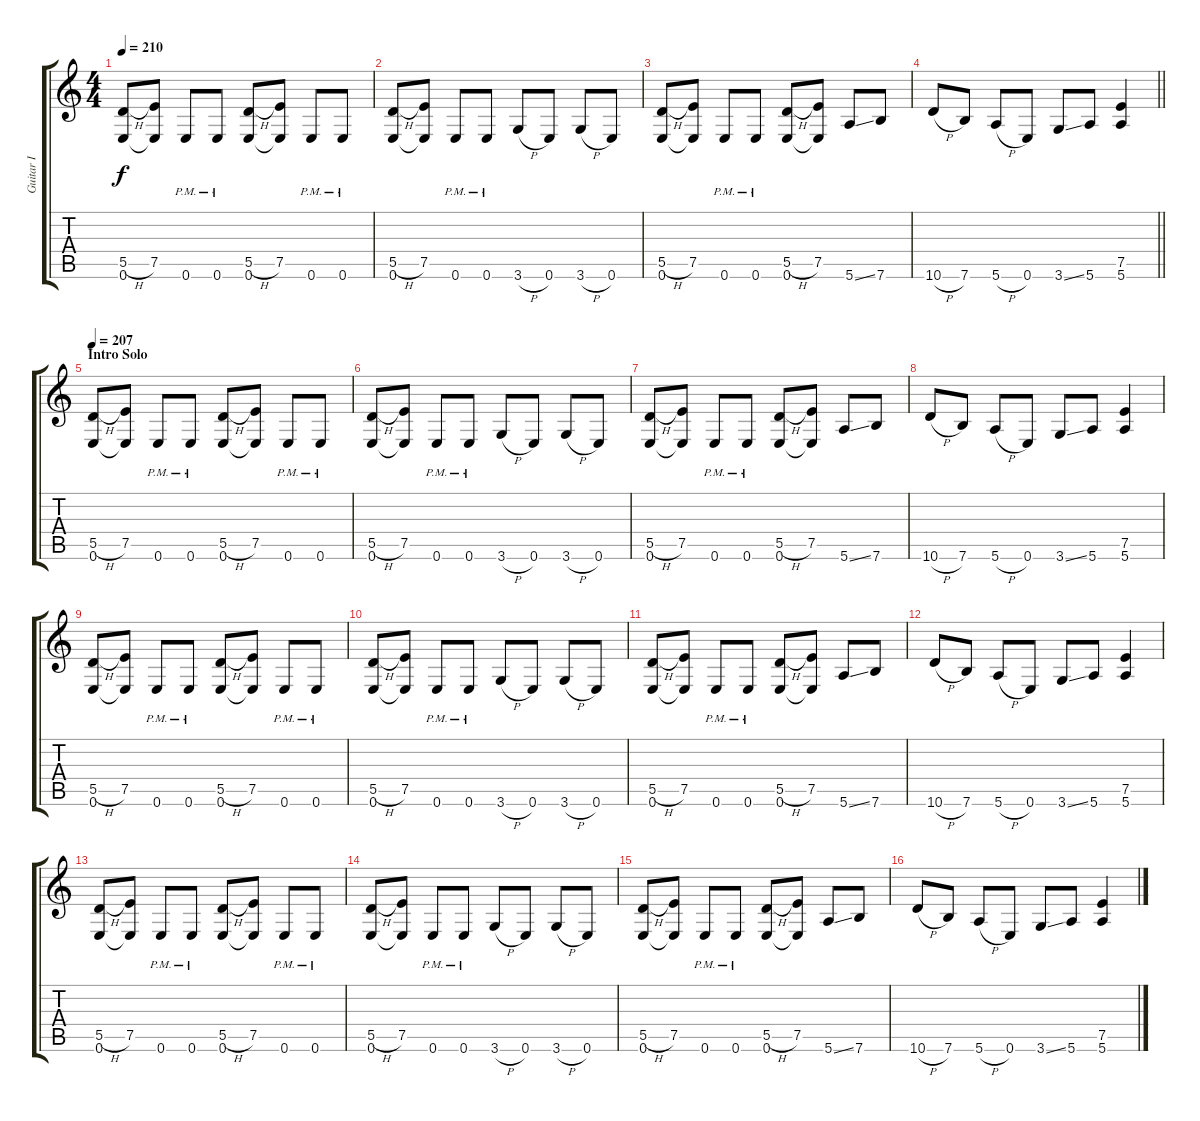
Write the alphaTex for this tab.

\track ("Guitar I" "Guitar I") {instrument overdrivenguitar}
\staff {score tabs}
\tuning (E4 B3 G3 D3 A2 E2) {hide}
\ts (4 4)
\tempo 210
\clef g2
\ks c
(5.5{h} 0.6).8{dy f} (7.5 0.6{t}).8 0.6{pm}.8 0.6{pm}.8 (5.5{h} 0.6).8 (7.5 0.6{t}).8 0.6{pm}.8 0.6{pm}.8 |
(5.5{h} 0.6).8 (7.5 0.6{t}).8 0.6{pm}.8 0.6{pm}.8 3.6{h}.8 0.6.8 3.6{h}.8 0.6.8 |
(5.5{h} 0.6).8 (7.5 0.6{t}).8 0.6{pm}.8 0.6{pm}.8 (5.5{h} 0.6).8 (7.5 0.6{t}).8 5.6{ss}.8 7.6.8 |
\barLineRight lightlight
10.6{h}.8 7.6.8 5.6{h}.8 0.6.8 3.6{ss}.8 5.6.8 (7.5 5.6).4 |
\section ("" "Intro Solo")
\tempo 207
(5.5{h} 0.6).8 (7.5 0.6{t}).8 0.6{pm}.8 0.6{pm}.8 (5.5{h} 0.6).8 (7.5 0.6{t}).8 0.6{pm}.8 0.6{pm}.8 |
(5.5{h} 0.6).8 (7.5 0.6{t}).8 0.6{pm}.8 0.6{pm}.8 3.6{h}.8 0.6.8 3.6{h}.8 0.6.8 |
(5.5{h} 0.6).8 (7.5 0.6{t}).8 0.6{pm}.8 0.6{pm}.8 (5.5{h} 0.6).8 (7.5 0.6{t}).8 5.6{ss}.8 7.6.8 |
10.6{h}.8 7.6.8 5.6{h}.8 0.6.8 3.6{ss}.8 5.6.8 (7.5 5.6).4 |
(5.5{h} 0.6).8 (7.5 0.6{t}).8 0.6{pm}.8 0.6{pm}.8 (5.5{h} 0.6).8 (7.5 0.6{t}).8 0.6{pm}.8 0.6{pm}.8 |
(5.5{h} 0.6).8 (7.5 0.6{t}).8 0.6{pm}.8 0.6{pm}.8 3.6{h}.8 0.6.8 3.6{h}.8 0.6.8 |
(5.5{h} 0.6).8 (7.5 0.6{t}).8 0.6{pm}.8 0.6{pm}.8 (5.5{h} 0.6).8 (7.5 0.6{t}).8 5.6{ss}.8 7.6.8 |
10.6{h}.8 7.6.8 5.6{h}.8 0.6.8 3.6{ss}.8 5.6.8 (7.5 5.6).4 |
(5.5{h} 0.6).8 (7.5 0.6{t}).8 0.6{pm}.8 0.6{pm}.8 (5.5{h} 0.6).8 (7.5 0.6{t}).8 0.6{pm}.8 0.6{pm}.8 |
(5.5{h} 0.6).8 (7.5 0.6{t}).8 0.6{pm}.8 0.6{pm}.8 3.6{h}.8 0.6.8 3.6{h}.8 0.6.8 |
(5.5{h} 0.6).8 (7.5 0.6{t}).8 0.6{pm}.8 0.6{pm}.8 (5.5{h} 0.6).8 (7.5 0.6{t}).8 5.6{ss}.8 7.6.8 |
10.6{h}.8 7.6.8 5.6{h}.8 0.6.8 3.6{ss}.8 5.6.8 (7.5 5.6).4
